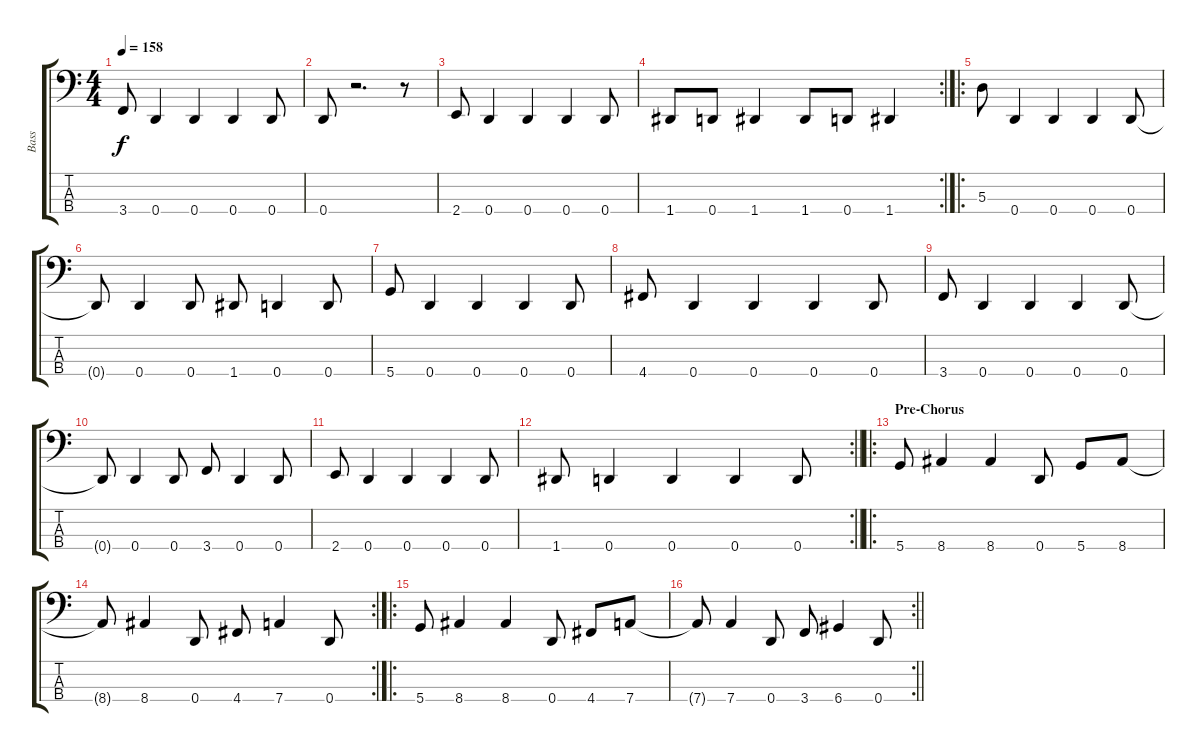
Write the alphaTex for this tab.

\track ("Bass" "Bass") {instrument electricbasspick}
\staff {score tabs}
\tuning (G2 D2 A1 D1) {hide}
\ts (4 4)
\tempo 158
\clef f4
\ks c
3.4.8{dy f} 0.4.4 0.4.4 0.4.4 0.4.8 |
0.4.8 r.2{d} r.8 |
2.4.8 0.4.4 0.4.4 0.4.4 0.4.8 |
\rc 2
1.4.8 0.4.8 1.4.4 1.4.8 0.4.8 1.4.4 |
\ro
5.3.8 0.4.4 0.4.4 0.4.4 0.4.8 |
0.4{t}.8 0.4.4 0.4.8 1.4.8 0.4.4 0.4.8 |
5.4.8 0.4.4 0.4.4 0.4.4 0.4.8 |
4.4.8 0.4.4 0.4.4 0.4.4 0.4.8 |
3.4.8 0.4.4 0.4.4 0.4.4 0.4.8 |
0.4{t}.8 0.4.4 0.4.8 3.4.8 0.4.4 0.4.8 |
2.4.8 0.4.4 0.4.4 0.4.4 0.4.8 |
\rc 2
\barLineRight lightlight
1.4.8 0.4.4 0.4.4 0.4.4 0.4.8 |
\ro
\section ("" "Pre-Chorus")
5.4.8 8.4.4 8.4.4 0.4.8 5.4.8 8.4.8 |
\rc 2
8.4{t}.8 8.4.4 0.4.8 4.4.8 7.4.4 0.4.8 |
\ro
5.4.8 8.4.4 8.4.4 0.4.8 4.4.8 7.4.8 |
\rc 2
\barLineRight lightlight
7.4{t}.8 7.4.4 0.4.8 3.4.8 6.4.4 0.4.8
